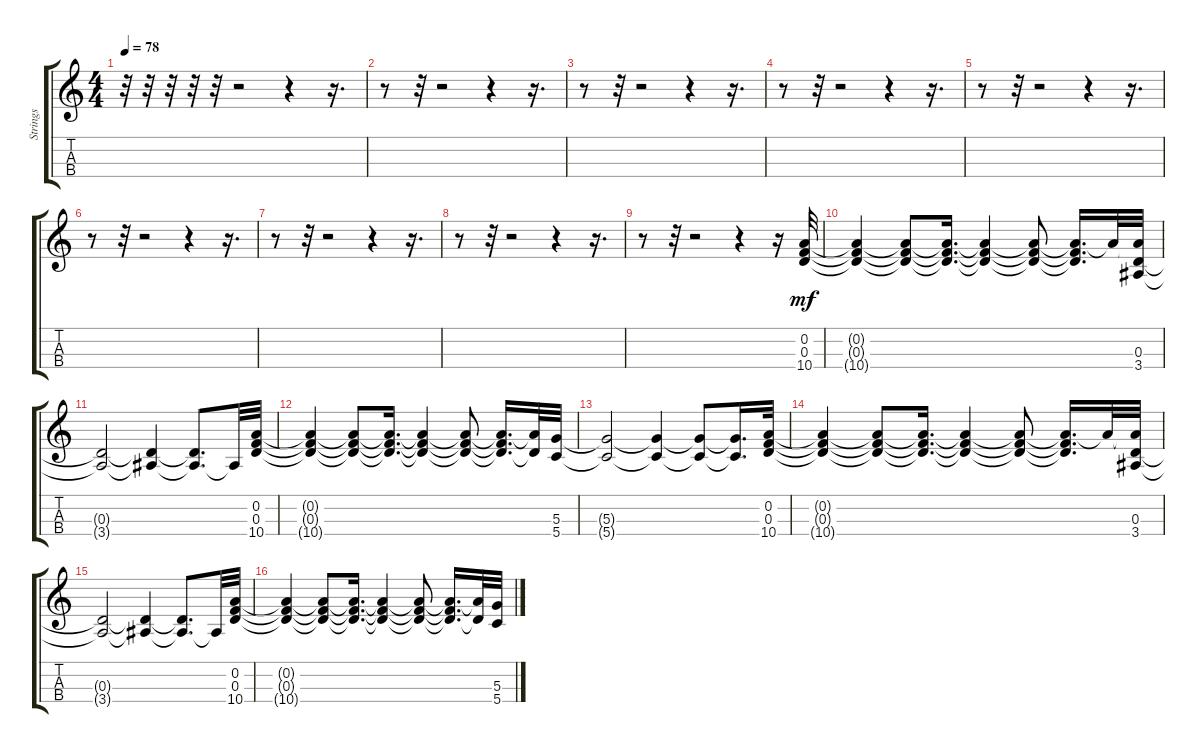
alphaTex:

\track ("Strings             " "Strings   ") {instrument violin}
\staff {score tabs}
\tuning (E5 A4 D4 G3) {hide}
\ts (4 4)
\tempo 78
\clef g2
\ks c
r.32{dy mf instrument violin} r.32 r.32 r.32 r.32 r.2 r.4 r.16{d} |
r.8 r.32 r.2 r.4 r.16{d} |
r.8 r.32 r.2 r.4 r.16{d} |
r.8 r.32 r.2 r.4 r.16{d} |
r.8 r.32 r.2 r.4 r.16{d} |
r.8 r.32 r.2 r.4 r.16{d} |
r.8 r.32 r.2 r.4 r.16{d} |
r.8 r.32 r.2 r.4 r.16{d} |
r.8 r.32 r.2 r.4 r.16 (0.2 0.3 10.4).32 |
(0.2{t} 0.3{t} 10.4{t}).4 (0.2{t} 0.3{t} 10.4{t}).8 (0.2{t} 0.3{t} 10.4{t}).16{d} (0.2{t} 0.3{t} 10.4{t}).4 (0.2{t} 0.3{t} 10.4{t}).8 (0.2{t} 0.3{t} 10.4{t}).16{d} 0.2{t}.32 (0.2{t} 0.3 3.4).32 |
(0.3{t} 3.4{t}).2 (0.3{t} 3.4{t}).4 (0.3{t} 3.4{t}).8{d} 3.4{t}.32 (0.2 0.3 10.4).32 |
(0.2{t} 0.3{t} 10.4{t}).4 (0.2{t} 0.3{t} 10.4{t}).8 (0.2{t} 0.3{t} 10.4{t}).16{d} (0.2{t} 0.3{t} 10.4{t}).4 (0.2{t} 0.3{t} 10.4{t}).8 (0.2{t} 0.3{t} 10.4{t}).16{d} (0.2{t} 0.3{t}).32 (5.3 5.4).32 |
(5.3{t} 5.4{t}).2 (5.3{t} 5.4{t}).4 (5.3{t} 5.4{t}).8 (5.3{t} 5.4{t}).16{d} (0.2 0.3 10.4).32 |
(0.2{t} 0.3{t} 10.4{t}).4 (0.2{t} 0.3{t} 10.4{t}).8 (0.2{t} 0.3{t} 10.4{t}).16{d} (0.2{t} 0.3{t} 10.4{t}).4 (0.2{t} 0.3{t} 10.4{t}).8 (0.2{t} 0.3{t} 10.4{t}).16{d} 0.2{t}.32 (0.2{t} 0.3 3.4).32 |
(0.3{t} 3.4{t}).2 (0.3{t} 3.4{t}).4 (0.3{t} 3.4{t}).8{d} 3.4{t}.32 (0.2 0.3 10.4).32 |
(0.2{t} 0.3{t} 10.4{t}).4 (0.2{t} 0.3{t} 10.4{t}).8 (0.2{t} 0.3{t} 10.4{t}).16{d} (0.2{t} 0.3{t} 10.4{t}).4 (0.2{t} 0.3{t} 10.4{t}).8 (0.2{t} 0.3{t} 10.4{t}).16{d} (0.2{t} 0.3{t}).32 (5.3 5.4).32
